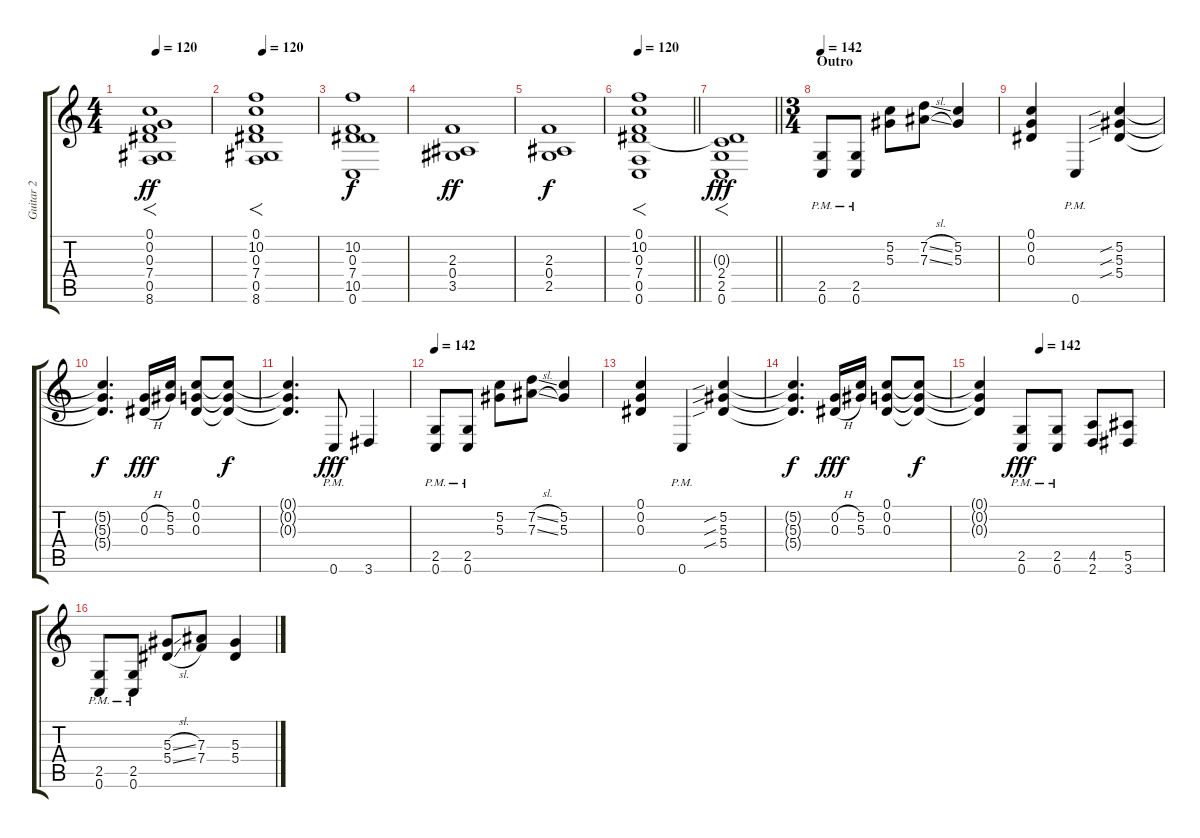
\track ("Guitar 2" "Guitar 2") {instrument distortionguitar}
\staff {score tabs}
\tuning (C4 G3 Eb3 Bb2 F2 C2) {hide}
\ts (4 4)
\tempo 120
\clef g2
\ks c
(0.1 0.2 0.3 7.4 0.5 8.6).1{f dy ff volume 9 instrument electricguitarclean} |
\tempo 120
(0.1 10.2 0.3 7.4 0.5 8.6).1{f volume 9 instrument electricguitarclean} |
(10.2 0.3 7.4 10.5 0.6).1{dy f} |
(2.3 0.4 3.5).1{dy ff volume 13} |
(2.3 0.4 2.5).1{dy f} |
\tempo 120
\barLineRight lightlight
(0.1 10.2 0.3 7.4 0.5 0.6).1{f volume 9 instrument electricguitarclean} |
\barLineRight lightlight
(0.3{t} 2.4 2.5 0.6).1{f dy fff instrument distortionguitar} |
\ts (3 4)
\section ("" "Outro")
\tempo 142
(2.5{pm} 0.6{pm}).8{instrument distortionguitar} (2.5{pm} 0.6{pm}).8 (5.2 5.3).8 (7.2{sl} 7.3{sl}).8 (5.2 5.3).4 |
(0.1 0.2 0.3).4 0.6{pm}.4 (5.2{sib} 5.3{sib} 5.4{sib}).4 |
(5.2{t} 5.3{t} 5.4{t}).4{d dy f} (0.2{h} 0.3{h}).16{dy fff} (5.2 5.3).16 (0.1 0.2 0.3).8 (0.1{t} 0.2{t} 0.3{t}).8{dy f} |
(0.1{t} 0.2{t} 0.3{t}).4{d} 0.6{pm}.8{dy fff} 3.6.4 |
\tempo 142
(2.5{pm} 0.6{pm}).8{instrument distortionguitar} (2.5{pm} 0.6{pm}).8 (5.2 5.3).8 (7.2{sl} 7.3{sl}).8 (5.2 5.3).4 |
(0.1 0.2 0.3).4 0.6{pm}.4 (5.2{sib} 5.3{sib} 5.4{sib}).4 |
(5.2{t} 5.3{t} 5.4{t}).4{d dy f} (0.2{h} 0.3{h}).16{dy fff} (5.2 5.3).16 (0.1 0.2 0.3).8 (0.1{t} 0.2{t} 0.3{t}).8{dy f} |
\tempo (142 0.3333333333333333)
(0.1{t} 0.2{t} 0.3{t}).4 (2.5{pm} 0.6{pm}).8{dy fff} (2.5{pm} 0.6{pm}).8 (4.5 2.6).8 (5.5 3.6).8 |
(2.5{pm} 0.6{pm}).8 (2.5{pm} 0.6{pm}).8 (5.3{sl} 5.4{sl}).8 (7.3 7.4).8 (5.3 5.4).4
